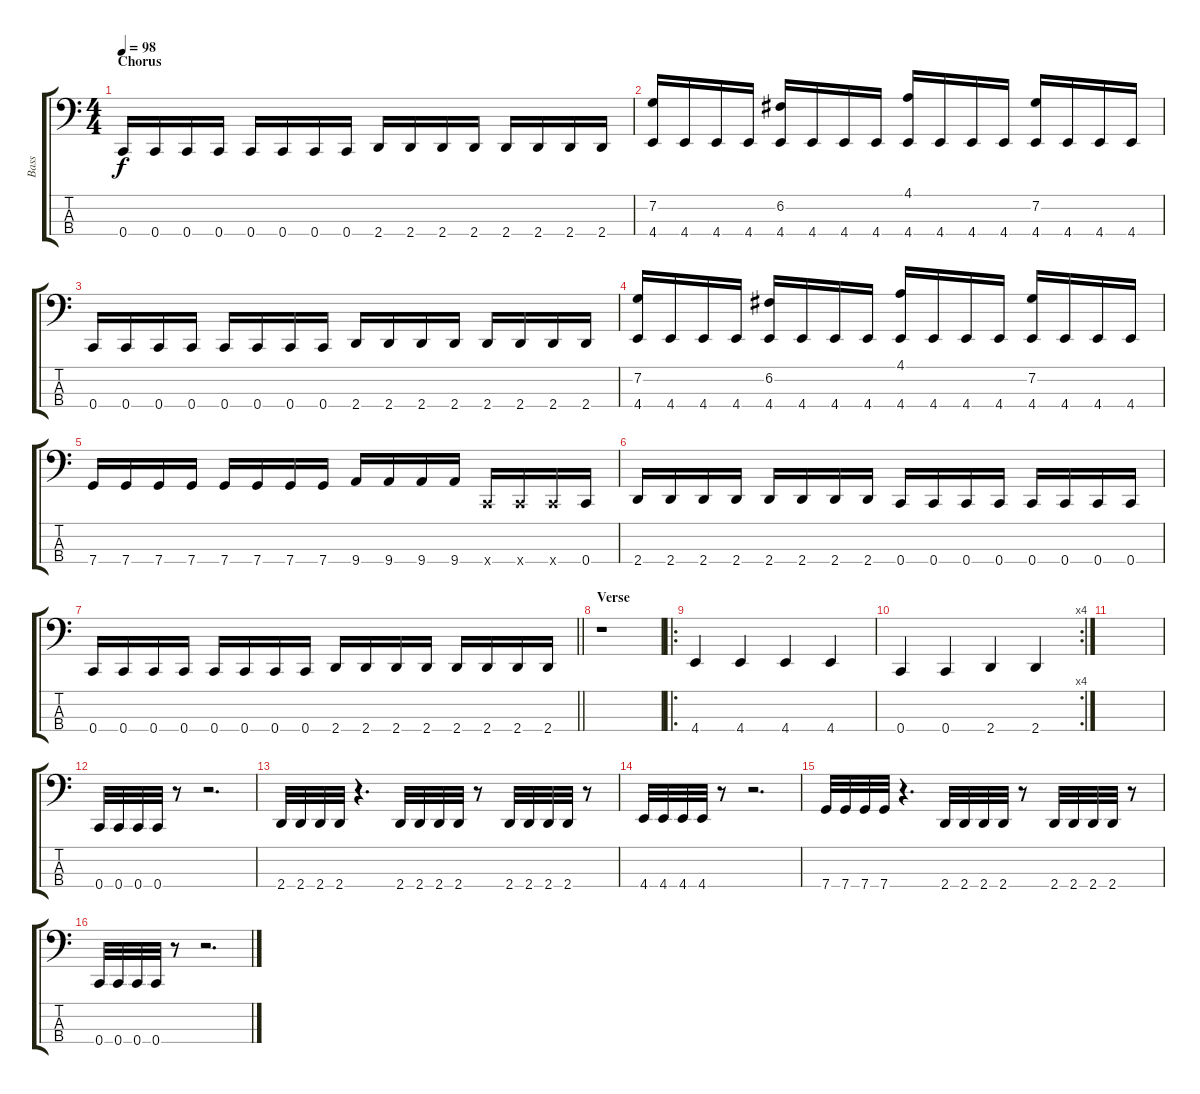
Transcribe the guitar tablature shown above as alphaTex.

\track ("Bass" "Bass") {instrument electricbassfinger}
\staff {score tabs}
\tuning (F2 C2 G1 C1) {hide}
\ts (4 4)
\section ("" "Chorus")
\tempo 98
\clef f4
\ks c
0.4.16{dy f} 0.4.16 0.4.16 0.4.16 0.4.16 0.4.16 0.4.16 0.4.16 2.4.16 2.4.16 2.4.16 2.4.16 2.4.16 2.4.16 2.4.16 2.4.16 |
(7.2 4.4).16 4.4.16 4.4.16 4.4.16 (6.2 4.4).16 4.4.16 4.4.16 4.4.16 (4.1 4.4).16 4.4.16 4.4.16 4.4.16 (7.2 4.4).16 4.4.16 4.4.16 4.4.16 |
0.4.16 0.4.16 0.4.16 0.4.16 0.4.16 0.4.16 0.4.16 0.4.16 2.4.16 2.4.16 2.4.16 2.4.16 2.4.16 2.4.16 2.4.16 2.4.16 |
(7.2 4.4).16 4.4.16 4.4.16 4.4.16 (6.2 4.4).16 4.4.16 4.4.16 4.4.16 (4.1 4.4).16 4.4.16 4.4.16 4.4.16 (7.2 4.4).16 4.4.16 4.4.16 4.4.16 |
7.4.16 7.4.16 7.4.16 7.4.16 7.4.16 7.4.16 7.4.16 7.4.16 9.4.16 9.4.16 9.4.16 9.4.16 0.4{x}.16 0.4{x}.16 0.4{x}.16 0.4.16 |
2.4.16 2.4.16 2.4.16 2.4.16 2.4.16 2.4.16 2.4.16 2.4.16 0.4.16 0.4.16 0.4.16 0.4.16 0.4.16 0.4.16 0.4.16 0.4.16 |
\barLineRight lightlight
0.4.16 0.4.16 0.4.16 0.4.16 0.4.16 0.4.16 0.4.16 0.4.16 2.4.16 2.4.16 2.4.16 2.4.16 2.4.16 2.4.16 2.4.16 2.4.16 |
\section ("" "Verse")
r.1 |
\ro
4.4.4 4.4.4 4.4.4 4.4.4 |
\rc 4
0.4.4 0.4.4 2.4.4 2.4.4 |
|
0.4.32 0.4.32 0.4.32 0.4.32 r.8 r.2{d} |
2.4.32 2.4.32 2.4.32 2.4.32 r.4{d} 2.4.32 2.4.32 2.4.32 2.4.32 r.8 2.4.32 2.4.32 2.4.32 2.4.32 r.8 |
4.4.32 4.4.32 4.4.32 4.4.32 r.8 r.2{d} |
7.4.32 7.4.32 7.4.32 7.4.32 r.4{d} 2.4.32 2.4.32 2.4.32 2.4.32 r.8 2.4.32 2.4.32 2.4.32 2.4.32 r.8 |
0.4.32 0.4.32 0.4.32 0.4.32 r.8 r.2{d}
